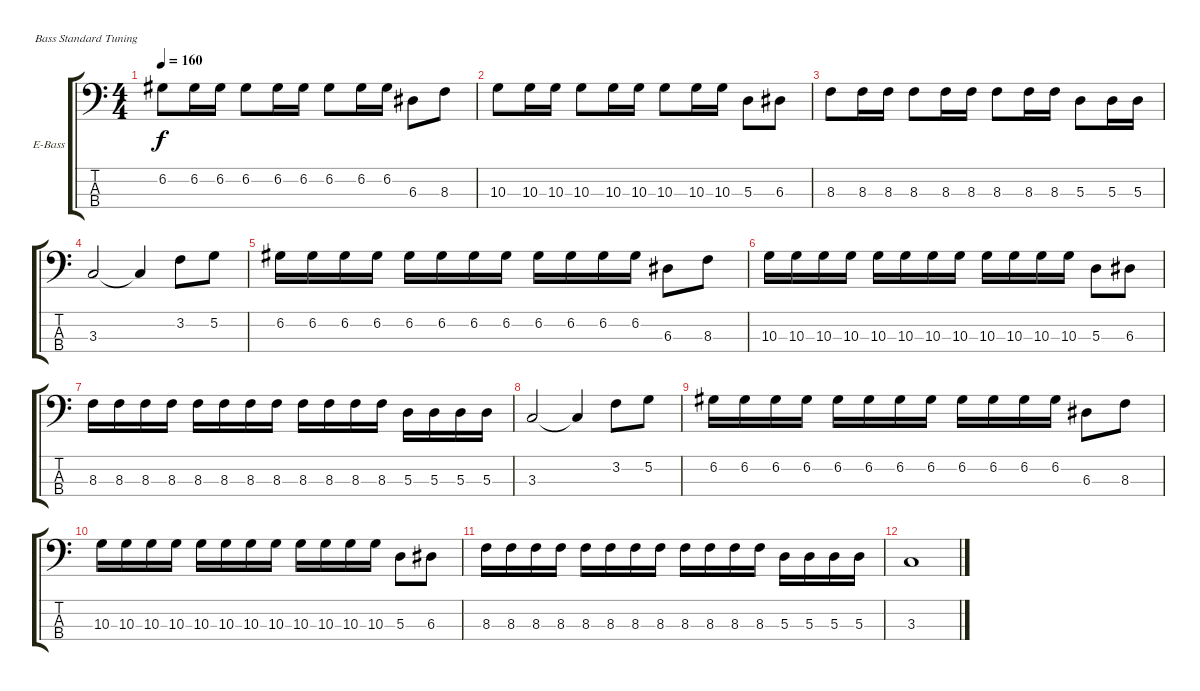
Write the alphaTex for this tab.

\defaultSystemsLayout 4
\bracketExtendMode groupsimilarinstruments
\firstSystemTrackNameOrientation horizontal
\otherSystemsTrackNameOrientation horizontal
\track ("Electric Bass" "E-Bass") {instrument electricbassfinger}
\staff {score tabs}
\tuning (G2 D2 A1 E1)
\ts (4 4)
\tempo 160
\clef f4
\ks c
6.2.8{dy f} 6.2.16 6.2.16 6.2.8 6.2.16 6.2.16 6.2.8 6.2.16 6.2.16 6.3.8 8.3.8 |
10.3.8 10.3.16 10.3.16 10.3.8 10.3.16 10.3.16 10.3.8 10.3.16 10.3.16 5.3.8 6.3.8 |
8.3.8 8.3.16 8.3.16 8.3.8 8.3.16 8.3.16 8.3.8 8.3.16 8.3.16 5.3.8 5.3.16 5.3.16 |
3.3.2 3.3{t}.4 3.2.8 5.2.8 |
6.2.16 6.2.16 6.2.16 6.2.16 6.2.16 6.2.16 6.2.16 6.2.16 6.2.16 6.2.16 6.2.16 6.2.16 6.3.8 8.3.8 |
10.3.16 10.3.16 10.3.16 10.3.16 10.3.16 10.3.16 10.3.16 10.3.16 10.3.16 10.3.16 10.3.16 10.3.16 5.3.8 6.3.8 |
8.3.16 8.3.16 8.3.16 8.3.16 8.3.16 8.3.16 8.3.16 8.3.16 8.3.16 8.3.16 8.3.16 8.3.16 5.3.16 5.3.16 5.3.16 5.3.16 |
3.3.2 3.3{t}.4 3.2.8 5.2.8 |
6.2.16 6.2.16 6.2.16 6.2.16 6.2.16 6.2.16 6.2.16 6.2.16 6.2.16 6.2.16 6.2.16 6.2.16 6.3.8 8.3.8 |
10.3.16 10.3.16 10.3.16 10.3.16 10.3.16 10.3.16 10.3.16 10.3.16 10.3.16 10.3.16 10.3.16 10.3.16 5.3.8 6.3.8 |
8.3.16 8.3.16 8.3.16 8.3.16 8.3.16 8.3.16 8.3.16 8.3.16 8.3.16 8.3.16 8.3.16 8.3.16 5.3.16 5.3.16 5.3.16 5.3.16 |
3.3.1
